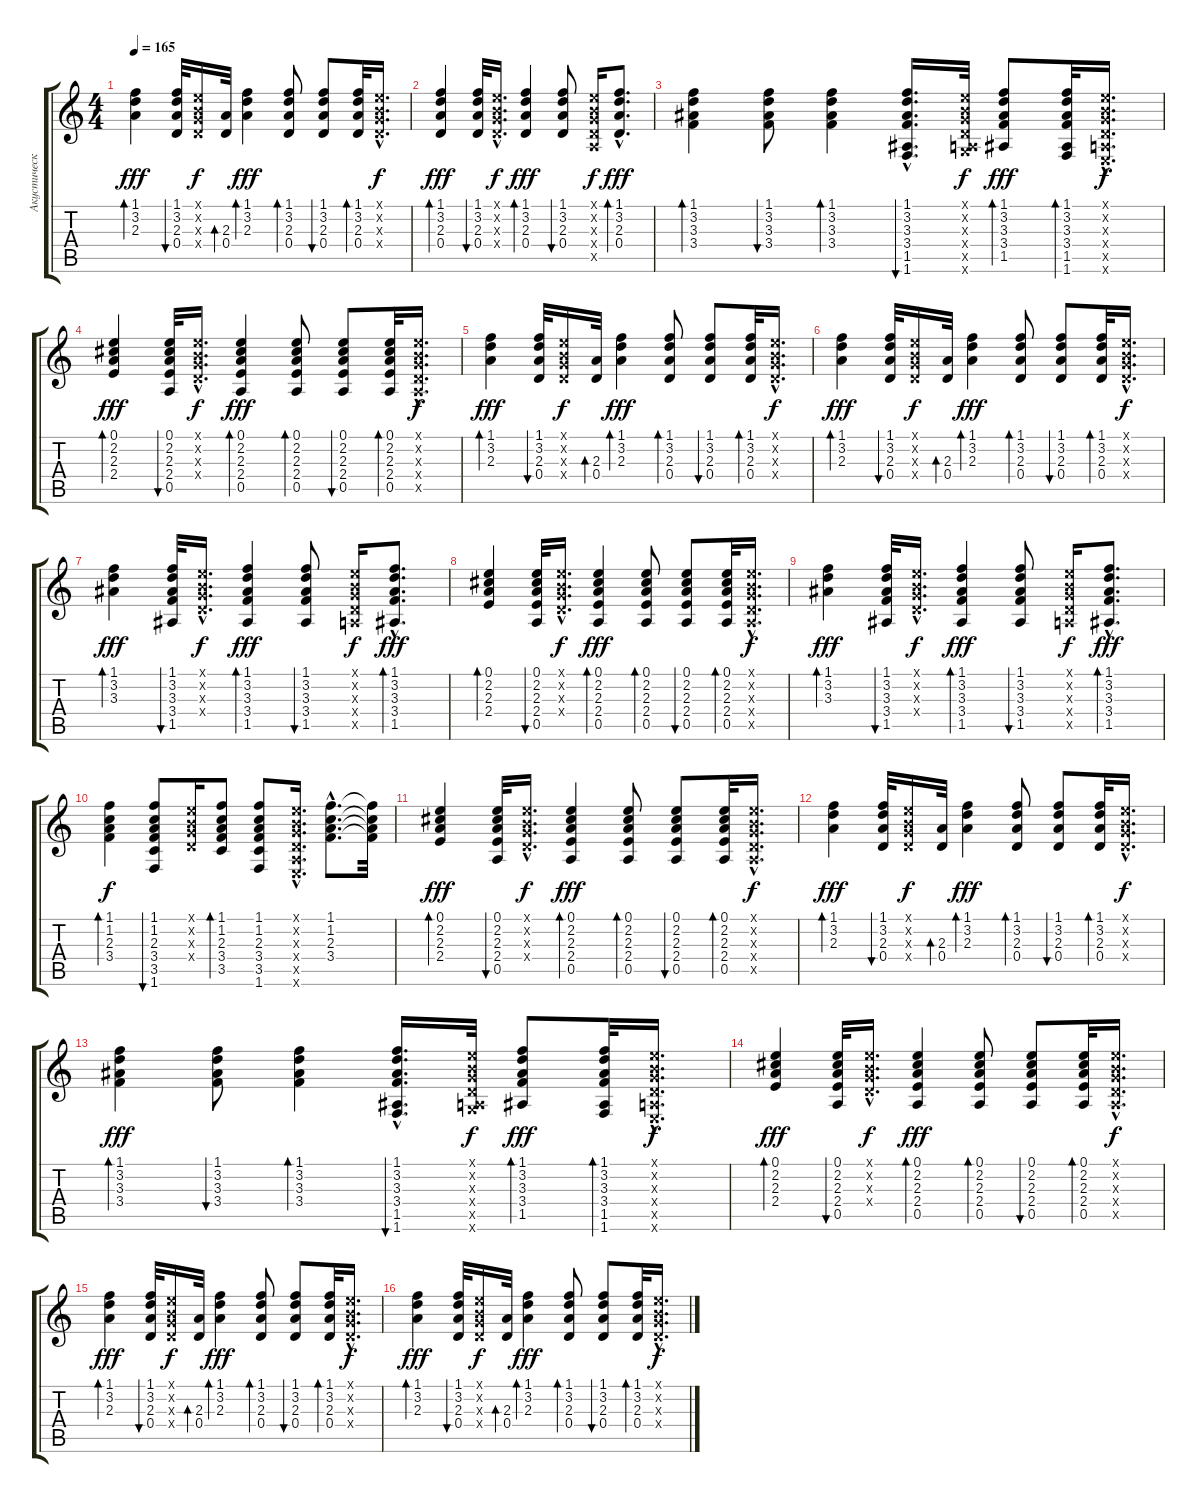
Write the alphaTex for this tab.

\track ("Акустическая гитара" "Акустическ") {instrument acousticguitarnylon}
\staff {score tabs}
\tuning (E4 B3 G3 D3 A2 E2) {hide}
\ts (4 4)
\tempo 165
\clef g2
\ks c
(1.1 3.2 2.3).4{bd 60 dy fff} (1.1 3.2 2.3 0.4).32{bu 60} (0.1{x} 0.2{x} 0.3{x} 0.4{x}).16{dy f} (2.3 0.4).32{bd 60} (1.1 3.2 2.3).4{bd 60 dy fff} (1.1 3.2 2.3 0.4).8{bd 60} (1.1 3.2 2.3 0.4).8{bu 60} (1.1 3.2 2.3 0.4).32{bd 60} (0.1{hac x} 0.2{hac x} 0.3{hac x} 0.4{hac x}).16{d dy f} |
(1.1 3.2 2.3 0.4).4{bd 60 dy fff} (1.1 3.2 2.3 0.4).32{bu 60} (0.1{hac x} 0.2{hac x} 0.3{hac x} 0.4{hac x}).16{d dy f} (1.1 3.2 2.3 0.4).4{bd 60 dy fff} (1.1 3.2 2.3 0.4).8{bu 60} (0.1{x} 0.2{x} 0.3{x} 0.4{x} 0.5{x}).16{dy f} (1.1{hac} 3.2{hac} 2.3{hac} 0.4{hac}).8{d bd 60 dy fff} |
(1.1 3.2 3.3 3.4).4{bd 60} (1.1 3.2 3.3 3.4).8{bu 60} (1.1 3.2 3.3 3.4).4{bd 60} (1.1 3.2 3.3 3.4 1.5{hac} 1.6{hac}).16{d bu 60} (0.1{x} 0.2{x} 0.3{x} 0.4{x} 0.5{x} 3.6{x}).32{dy f} (1.1 3.2 3.3 3.4 1.5).8{bd 60 dy fff} (1.1 3.2 3.3 3.4 1.5 1.6).32{bd 60} (0.1{hac x} 0.2{hac x} 0.3{hac x} 0.4{hac x} 0.5{hac x} 0.6{hac x}).16{d dy f} |
(0.1 2.2 2.3 2.4).4{bd 60 dy fff} (0.1 2.2 2.3 2.4 0.5).32{bu 60} (0.1{hac x} 0.2{hac x} 0.3{hac x} 0.4{hac x}).16{d dy f} (0.1 2.2 2.3 2.4 0.5).4{bd 60 dy fff} (0.1 2.2 2.3 2.4 0.5).8{bd 60} (0.1 2.2 2.3 2.4 0.5).8{bu 60} (0.1 2.2 2.3 2.4 0.5).32{bd 60} (0.1{hac x} 0.2{hac x} 0.3{hac x} 0.4{hac x} 0.5{hac x}).16{d dy f} |
(1.1 3.2 2.3).4{bd 60 dy fff} (1.1 3.2 2.3 0.4).32{bu 60} (0.1{x} 0.2{x} 0.3{x} 0.4{x}).16{dy f} (2.3 0.4).32{bd 60} (1.1 3.2 2.3).4{bd 60 dy fff} (1.1 3.2 2.3 0.4).8{bd 60} (1.1 3.2 2.3 0.4).8{bu 60} (1.1 3.2 2.3 0.4).32{bd 60} (0.1{hac x} 0.2{hac x} 0.3{hac x} 0.4{hac x}).16{d dy f} |
(1.1 3.2 2.3).4{bd 60 dy fff} (1.1 3.2 2.3 0.4).32{bu 60} (0.1{x} 0.2{x} 0.3{x} 0.4{x}).16{dy f} (2.3 0.4).32{bd 60} (1.1 3.2 2.3).4{bd 60 dy fff} (1.1 3.2 2.3 0.4).8{bd 60} (1.1 3.2 2.3 0.4).8{bu 60} (1.1 3.2 2.3 0.4).32{bd 60} (0.1{hac x} 0.2{hac x} 0.3{hac x} 0.4{hac x}).16{d dy f} |
(1.1 3.2 3.3).4{bd 60 dy fff} (1.1 3.2 3.3 3.4 1.5).32{bu 60} (0.1{hac x} 0.2{hac x} 0.3{hac x} 0.4{hac x}).16{d dy f} (1.1 3.2 3.3 3.4 1.5).4{bd 60 dy fff} (1.1 3.2 3.3 3.4 1.5).8{bu 60} (0.1{x} 0.2{x} 0.3{x} 0.4{x} 0.5{x}).16{dy f} (1.1{hac} 3.2{hac} 3.3{hac} 3.4{hac} 1.5{hac}).8{d bd 60 dy fff} |
(0.1 2.2 2.3 2.4).4{bd 60} (0.1 2.2 2.3 2.4 0.5).32{bu 60} (0.1{hac x} 0.2{hac x} 0.3{hac x} 0.4{hac x}).16{d dy f} (0.1 2.2 2.3 2.4 0.5).4{bd 60 dy fff} (0.1 2.2 2.3 2.4 0.5).8{bd 60} (0.1 2.2 2.3 2.4 0.5).8{bu 60} (0.1 2.2 2.3 2.4 0.5).32{bd 60} (0.1{hac x} 0.2{hac x} 0.3{hac x} 0.4{hac x} 0.5{hac x}).16{d dy f} |
(1.1 3.2 3.3).4{bd 60 dy fff} (1.1 3.2 3.3 3.4 1.5).32{bu 60} (0.1{hac x} 0.2{hac x} 0.3{hac x} 0.4{hac x}).16{d dy f} (1.1 3.2 3.3 3.4 1.5).4{bd 60 dy fff} (1.1 3.2 3.3 3.4 1.5).8{bu 60} (0.1{x} 0.2{x} 0.3{x} 0.4{x} 0.5{x}).16{dy f} (1.1{hac} 3.2{hac} 3.3{hac} 3.4{hac} 1.5{hac}).8{d bd 60 dy fff} |
(1.1 1.2 2.3 3.4).4{bd 60 dy f} (1.1 1.2 2.3 3.4 3.5 1.6).8{bu 60} (0.1{x} 0.2{x} 0.3{x} 0.4{x}).16 (1.1 1.2 2.3 3.4 3.5).8{bd 60} (1.1 1.2 2.3 3.4 3.5 1.6).8 (0.1{hac x} 0.2{hac x} 0.3{hac x} 0.4{hac x} 0.5{hac x} 0.6{hac x}).16{d} (1.1{hac} 1.2{hac} 2.3{hac} 3.4{hac}).8{d} (1.1{t} 1.2{t} 2.3{t} 3.4{t}).32 |
(0.1 2.2 2.3 2.4).4{bd 60 dy fff} (0.1 2.2 2.3 2.4 0.5).32{bu 60} (0.1{hac x} 0.2{hac x} 0.3{hac x} 0.4{hac x}).16{d dy f} (0.1 2.2 2.3 2.4 0.5).4{bd 60 dy fff} (0.1 2.2 2.3 2.4 0.5).8{bd 60} (0.1 2.2 2.3 2.4 0.5).8{bu 60} (0.1 2.2 2.3 2.4 0.5).32{bd 60} (0.1{hac x} 0.2{hac x} 0.3{hac x} 0.4{hac x} 0.5{hac x}).16{d dy f} |
(1.1 3.2 2.3).4{bd 60 dy fff} (1.1 3.2 2.3 0.4).32{bu 60} (0.1{x} 0.2{x} 0.3{x} 0.4{x}).16{dy f} (2.3 0.4).32{bd 60} (1.1 3.2 2.3).4{bd 60 dy fff} (1.1 3.2 2.3 0.4).8{bd 60} (1.1 3.2 2.3 0.4).8{bu 60} (1.1 3.2 2.3 0.4).32{bd 60} (0.1{hac x} 0.2{hac x} 0.3{hac x} 0.4{hac x}).16{d dy f} |
(1.1 3.2 3.3 3.4).4{bd 60 dy fff} (1.1 3.2 3.3 3.4).8{bu 60} (1.1 3.2 3.3 3.4).4{bd 60} (1.1 3.2 3.3 3.4 1.5{hac} 1.6{hac}).16{d bu 60} (0.1{x} 0.2{x} 0.3{x} 0.4{x} 0.5{x} 3.6{x}).32{dy f} (1.1 3.2 3.3 3.4 1.5).8{bd 60 dy fff} (1.1 3.2 3.3 3.4 1.5 1.6).32{bd 60} (0.1{hac x} 0.2{hac x} 0.3{hac x} 0.4{hac x} 0.5{hac x} 0.6{hac x}).16{d dy f} |
(0.1 2.2 2.3 2.4).4{bd 60 dy fff} (0.1 2.2 2.3 2.4 0.5).32{bu 60} (0.1{hac x} 0.2{hac x} 0.3{hac x} 0.4{hac x}).16{d dy f} (0.1 2.2 2.3 2.4 0.5).4{bd 60 dy fff} (0.1 2.2 2.3 2.4 0.5).8{bd 60} (0.1 2.2 2.3 2.4 0.5).8{bu 60} (0.1 2.2 2.3 2.4 0.5).32{bd 60} (0.1{hac x} 0.2{hac x} 0.3{hac x} 0.4{hac x} 0.5{hac x}).16{d dy f} |
(1.1 3.2 2.3).4{bd 60 dy fff} (1.1 3.2 2.3 0.4).32{bu 60} (0.1{x} 0.2{x} 0.3{x} 0.4{x}).16{dy f} (2.3 0.4).32{bd 60} (1.1 3.2 2.3).4{bd 60 dy fff} (1.1 3.2 2.3 0.4).8{bd 60} (1.1 3.2 2.3 0.4).8{bu 60} (1.1 3.2 2.3 0.4).32{bd 60} (0.1{hac x} 0.2{hac x} 0.3{hac x} 0.4{hac x}).16{d dy f} |
(1.1 3.2 2.3).4{bd 60 dy fff} (1.1 3.2 2.3 0.4).32{bu 60} (0.1{x} 0.2{x} 0.3{x} 0.4{x}).16{dy f} (2.3 0.4).32{bd 60} (1.1 3.2 2.3).4{bd 60 dy fff} (1.1 3.2 2.3 0.4).8{bd 60} (1.1 3.2 2.3 0.4).8{bu 60} (1.1 3.2 2.3 0.4).32{bd 60} (0.1{hac x} 0.2{hac x} 0.3{hac x} 0.4{hac x}).16{d dy f}
